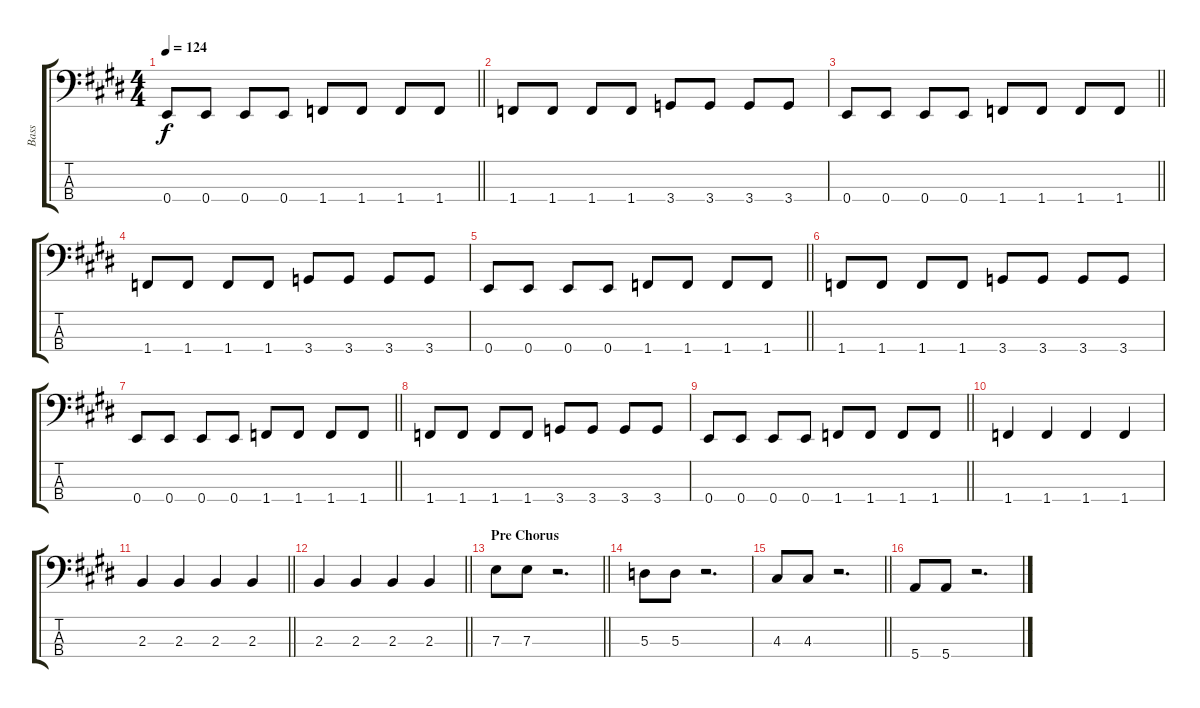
\track ("Bass" "Bass") {instrument electricbassfinger}
\staff {score tabs}
\tuning (G2 D2 A1 E1) {hide}
\ts (4 4)
\tempo 124
\clef f4
\barLineRight lightlight
\ks e
0.4.8{dy f} 0.4.8 0.4.8 0.4.8 1.4.8 1.4.8 1.4.8 1.4.8 |
1.4.8 1.4.8 1.4.8 1.4.8 3.4.8 3.4.8 3.4.8 3.4.8 |
\barLineRight lightlight
0.4.8 0.4.8 0.4.8 0.4.8 1.4.8 1.4.8 1.4.8 1.4.8 |
1.4.8 1.4.8 1.4.8 1.4.8 3.4.8 3.4.8 3.4.8 3.4.8 |
\barLineRight lightlight
0.4.8 0.4.8 0.4.8 0.4.8 1.4.8 1.4.8 1.4.8 1.4.8 |
1.4.8 1.4.8 1.4.8 1.4.8 3.4.8 3.4.8 3.4.8 3.4.8 |
\barLineRight lightlight
0.4.8 0.4.8 0.4.8 0.4.8 1.4.8 1.4.8 1.4.8 1.4.8 |
1.4.8 1.4.8 1.4.8 1.4.8 3.4.8 3.4.8 3.4.8 3.4.8 |
\barLineRight lightlight
0.4.8 0.4.8 0.4.8 0.4.8 1.4.8 1.4.8 1.4.8 1.4.8 |
1.4.4 1.4.4 1.4.4 1.4.4 |
\barLineRight lightlight
2.3.4 2.3.4 2.3.4 2.3.4 |
\barLineRight lightlight
2.3.4 2.3.4 2.3.4 2.3.4 |
\section ("" "Pre Chorus")
\barLineRight lightlight
7.3.8 7.3.8 r.2{d} |
5.3.8 5.3.8 r.2{d} |
\barLineRight lightlight
4.3.8 4.3.8 r.2{d} |
5.4.8 5.4.8 r.2{d}
